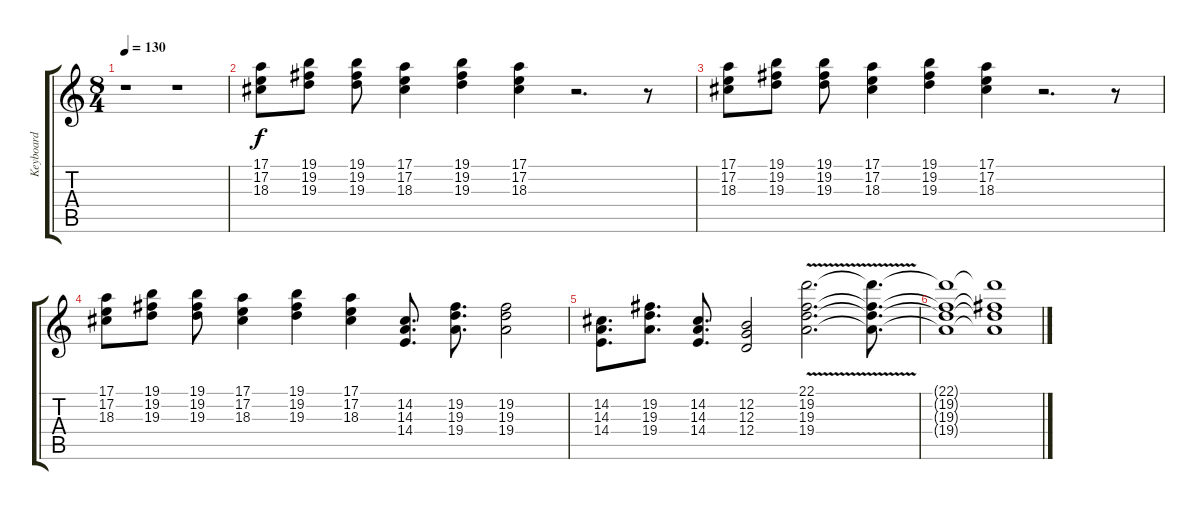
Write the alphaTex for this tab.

\track ("Keyboard" "Keyboard") {instrument synthbrass2}
\staff {score tabs}
\tuning (E4 B3 G3 D3 A2 E2) {hide}
\ts (8 4)
\tempo 130
\clef g2
\ks c
r.1{dy f} r.1 |
(17.1 17.2 18.3).8 (19.1 19.2 19.3).8 (19.1 19.2 19.3).8 (17.1 17.2 18.3).4 (19.1 19.2 19.3).4 (17.1 17.2 18.3).4 r.2{d} r.8 |
(17.1 17.2 18.3).8 (19.1 19.2 19.3).8 (19.1 19.2 19.3).8 (17.1 17.2 18.3).4 (19.1 19.2 19.3).4 (17.1 17.2 18.3).4 r.2{d} r.8 |
(17.1 17.2 18.3).8 (19.1 19.2 19.3).8 (19.1 19.2 19.3).8 (17.1 17.2 18.3).4 (19.1 19.2 19.3).4 (17.1 17.2 18.3).4 (14.2 14.3 14.4).8{d} (19.2 19.3 19.4).8{d} (19.2 19.3 19.4).2 |
(14.2 14.3 14.4).8{d} (19.2 19.3 19.4).8{d} (14.2 14.3 14.4).8{d} (12.2 12.3 12.4).2 (22.1{v} 19.2{v} 19.3{v} 19.4{v}).2{d instrument stringensemble1} (22.1{t} 19.2{t} 19.3{t} 19.4{t}).8{d} |
(22.1{t} 19.2{t} 19.3{t} 19.4{t}).1 (22.1{t} 19.2{t} 19.3{t} 19.4{t}).1
